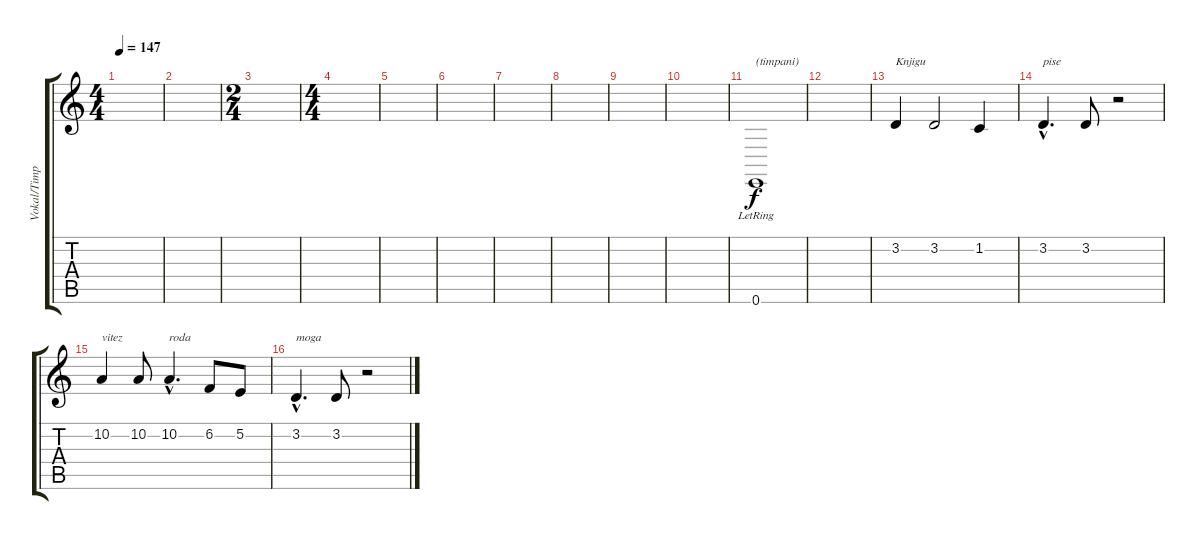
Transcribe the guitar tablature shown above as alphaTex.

\track ("Vokal/Timpani" "Vokal/Timp") {instrument lead6voice}
\staff {score tabs}
\tuning (E4 B3 G3 D3 A2 E2) {hide}
\ts (4 4)
\tempo 147
\clef g2
\ks c
|
|
\ts (2 4)
|
\ts (4 4)
|
|
|
|
|
|
|
0.6{lr}.1{txt "(timpani)" volume 16 instrument timpani} |
|
3.2.4{txt "Knjigu" volume 12 instrument lead6voice} 3.2.2 1.2.4 |
3.2{hac}.4{d txt "pise"} 3.2.8 r.2 |
10.2.4{txt "vitez"} 10.2.8 10.2{hac}.4{d txt "roda"} 6.2.8 5.2.8 |
3.2{hac}.4{d txt "moga"} 3.2.8 r.2
